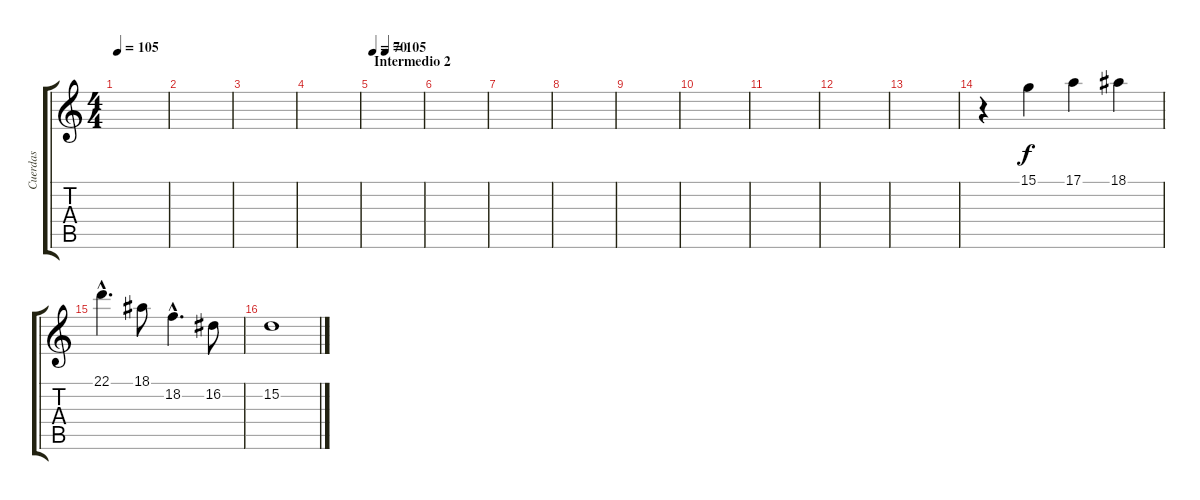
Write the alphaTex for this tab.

\track ("Cuerdas" "Cuerdas") {instrument tremolostrings}
\staff {score tabs}
\tuning (E4 B3 G3 D3 A2 E2) {hide}
\ts (4 4)
\tempo 105
\clef g2
\ks c
|
|
|
|
\section ("" "Intermedio 2")
\tempo 70
\tempo (105 0.25)
|
|
|
|
|
|
|
|
|
r.4 15.1.4 17.1.4 18.1.4 |
22.1{hac}.4{d} 18.1.8 18.2{hac}.4{d} 16.2.8 |
15.2.1
